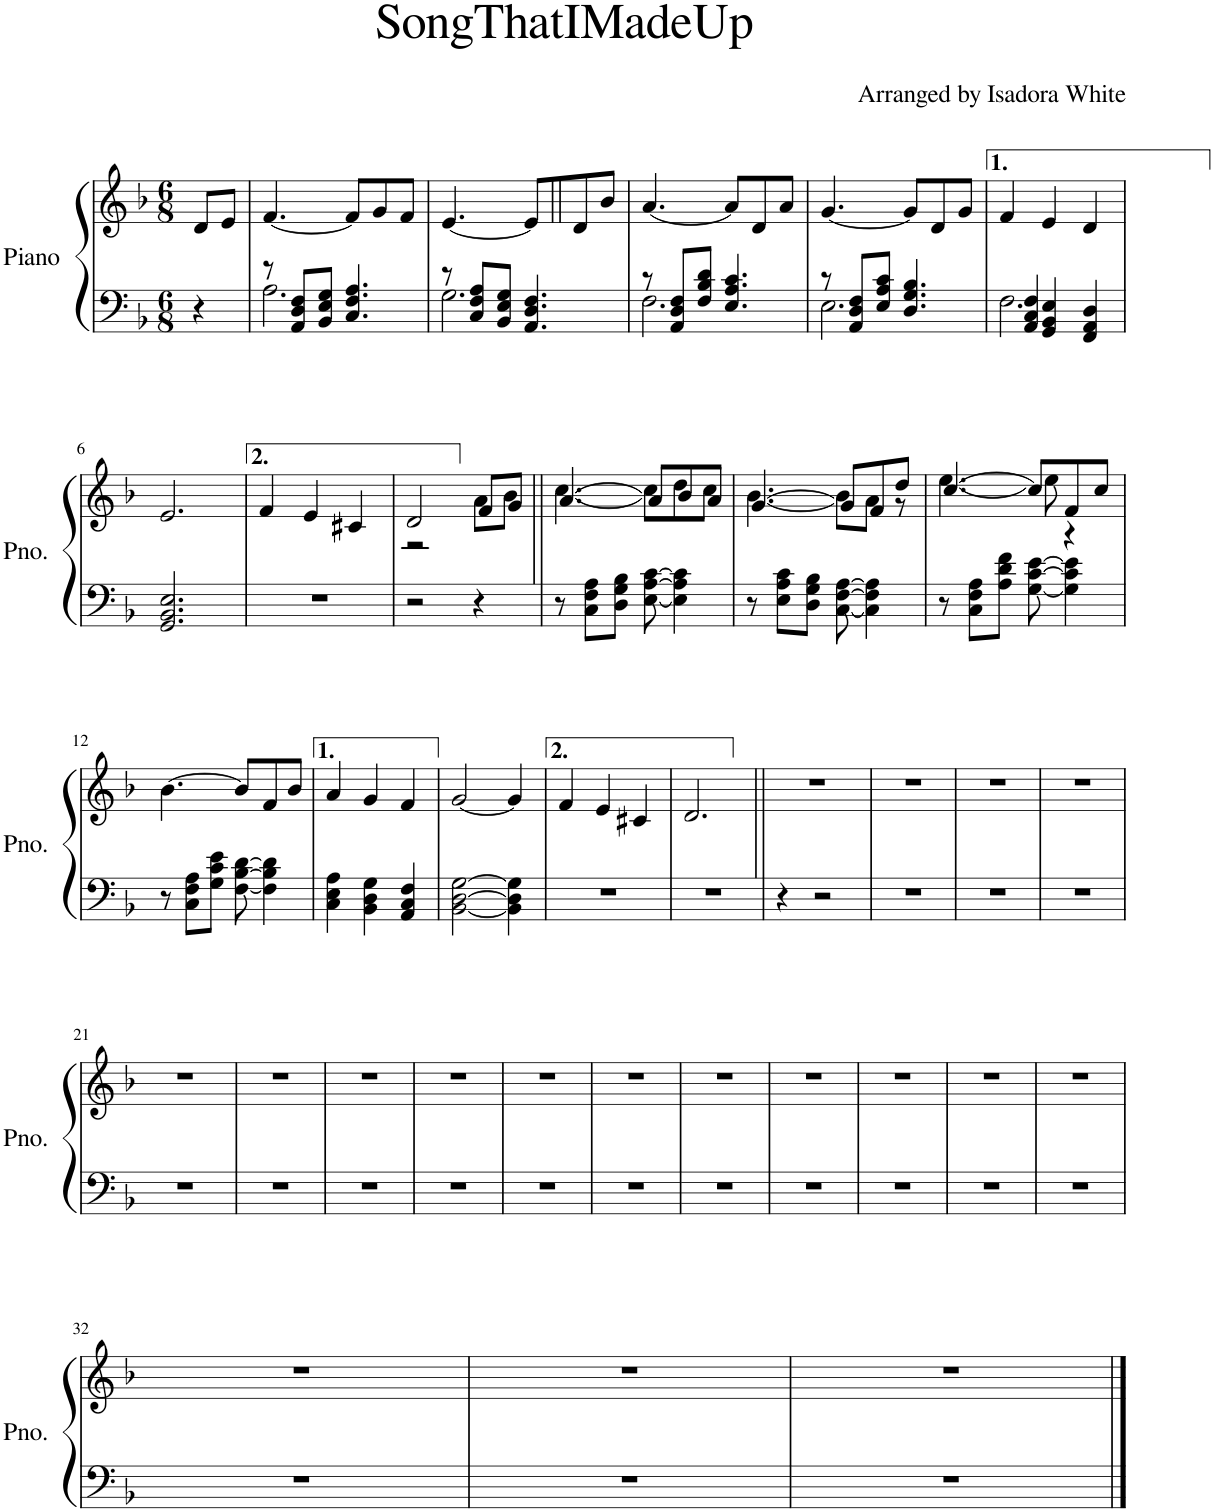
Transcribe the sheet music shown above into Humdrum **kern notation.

**kern	**kern
*part1	*part1
*staff2	*staff1
*I"Piano	*
*I'Pno.	*
*clefF4	*clefG2
*k[b-]	*k[b-]
*M6/8	*M6/8
=	=
4r	8d/L
.	8e/J
=1	=1
*^	*
8r	2.A\	[4.f/
8AA/ 8D/ 8F/L	.	.
8BB-/ 8E/ 8G/J	.	.
4.C/ 4.F/ 4.A/	.	8f/L]
.	.	8g/
.	.	8f/J
=2||	=2||	=2||
8r	2.G\	[4.e/
8C/ 8F/ 8A/L	.	.
8BB-/ 8E/ 8G/J	.	.
4.AA/ 4.D/ 4.F/	.	8e/L]
.	.	8d/
.	.	8b-/J
=3	=3	=3
8r	2.F\	[4.a/
8AA/ 8D/ 8F/L	.	.
8F/ 8B-/ 8d/J	.	.
4.E/ 4.A/ 4.c/	.	8a/L]
.	.	8d/
.	.	8a/J
=4	=4	=4
8r	2.E\	[4.g/
8AA/ 8D/ 8F/L	.	.
8E/ 8A/ 8c/J	.	.
4.D/ 4.G/ 4.B-/	.	8g/L]
.	.	8d/
.	.	8g/J
=5	=5	=5
4AA/ 4C/ 4F/	2.F\	4f/
4GG/ 4BB-/ 4E/	.	4e/
4FF/ 4AA/ 4D/	.	4d/
*v	*v	*
!!LO:LB:g=z
=6	=6
2.GG/ 2.BB-/ 2.E/	2.e/
=7	=7
2.r	4f/
.	4e/
.	4c#X/
=8	=8
*	*^
2r	2d/	2r
4r	8f/L	8a\L
.	8g/J	8b-\J
=9||	=9||	=9||
8r	[4.a/	[4.cc\
8C\ 8F\ 8A\L	.	.
8D\ 8G\ 8B-\J	.	.
[8E\ [8A\ [8c\	8a/L]	8cc\L]
4E\] 4A\] 4c\]	8b-/	8dd\
.	8a/J	8cc\J
=10	=10	=10
8r	[4.g/	[4.b-\
8E\ 8A\ 8c\L	.	.
8D\ 8G\ 8B-\J	.	.
[8C\ [8F\ [8A\	8g/L]	8b-\L]
4C\] 4F\] 4A\]	8f/	8a\J
.	8dd/J	8r
=11	=11	=11
8r	[4.cc/	[4.ee\
8C\ 8F\ 8A\L	.	.
8A\ 8d\ 8f\J	.	.
[8G\ [8c\ [8e\	8cc/L]	8ee\]
4G\] 4c\] 4e\]	8f/	4r
.	8cc/J	.
*	*v	*v
!!LO:LB:g=z
=12	=12
8r	[4.b-\
8C\ 8F\ 8A\L	.
8G\ 8c\ 8e\J	.
[8F\ [8B-\ [8d\	8b-/L]
4F\] 4B-\] 4d\]	8f/
.	8b-/J
=13	=13
4C\ 4E\ 4A\	4a/
4BB-\ 4D\ 4G\	4g/
4AA/ 4C/ 4F/	4f/
=14	=14
[2BB-\ [2D\ [2G\	[2g/
4BB-\] 4D\] 4G\]	4g/]
=15	=15
2.r	4f/
.	4e/
.	4c#X/
=16	=16
2.r	2.d/
=17||	=17||
4r	2.r
2r	.
=18	=18
2.r	2.r
=19	=19
2.r	2.r
=20	=20
2.r	2.r
!!LO:LB:g=z
=21	=21
2.r	2.r
=22	=22
2.r	2.r
=23	=23
2.r	2.r
=24	=24
2.r	2.r
=25	=25
2.r	2.r
=26	=26
2.r	2.r
=27	=27
2.r	2.r
=28	=28
2.r	2.r
=29	=29
2.r	2.r
=30	=30
2.r	2.r
=31	=31
2.r	2.r
!!LO:LB:g=z
=32	=32
2.r	2.r
=33	=33
2.r	2.r
=34	=34
2.r	2.r
==	==
*-	*-
